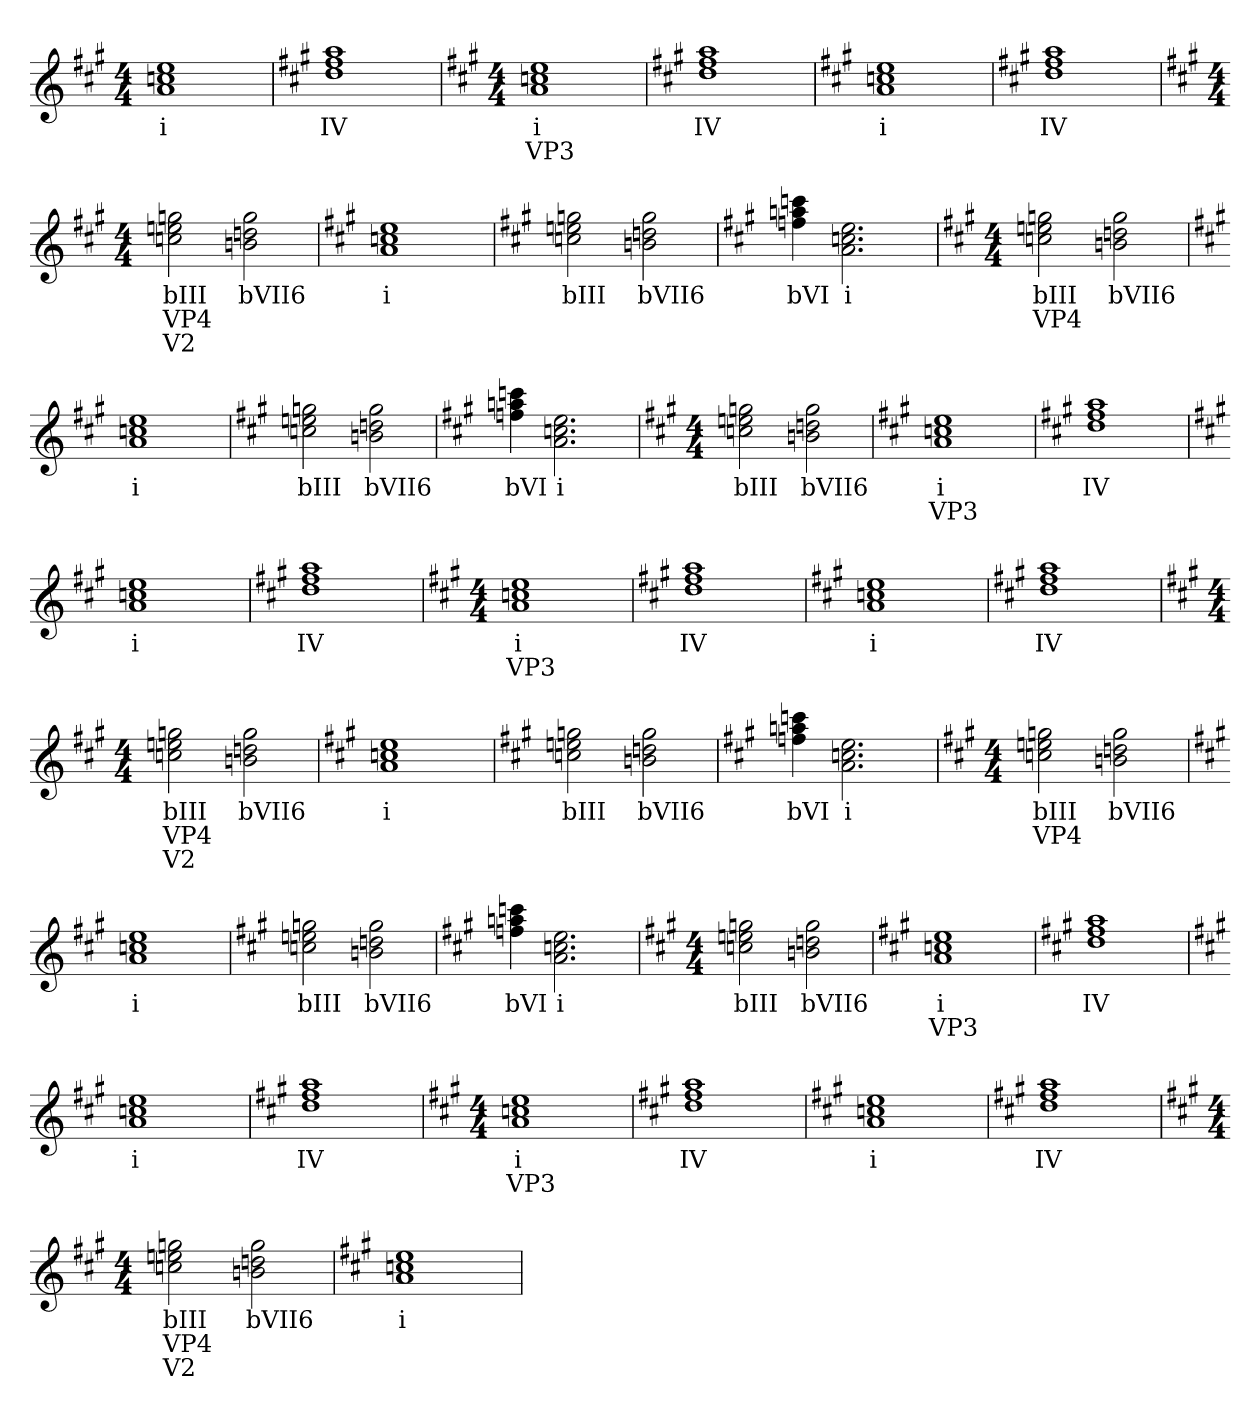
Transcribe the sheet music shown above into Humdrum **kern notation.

**kern	**text	**text	**text
*part1	*part1	*part1	*part1
*staff1	*staff1	*staff1	*staff1
*k[f#c#g#]	*	*	*
*A:	*	*	*
*M4/4	*	*	*
=	=	=	=
1a 1ccn 1ee	i	.	.
=	=	=	=
*k[f#c#g#]	*	*	*
*A:	*	*	*
1dd 1ff# 1aa	IV	.	.
=	=	=	=
*k[f#c#g#]	*	*	*
*A:	*	*	*
*M4/4	*	*	*
1a 1ccn 1ee	i	VP3	.
=	=	=	=
*k[f#c#g#]	*	*	*
*A:	*	*	*
1dd 1ff# 1aa	IV	.	.
=	=	=	=
*k[f#c#g#]	*	*	*
*A:	*	*	*
1a 1ccn 1ee	i	.	.
=	=	=	=
*k[f#c#g#]	*	*	*
*A:	*	*	*
1dd 1ff# 1aa	IV	.	.
=	=	=	=
*k[f#c#g#]	*	*	*
*A:	*	*	*
*M4/4	*	*	*
2ccn 2een 2ggn	bIII	VP4	V2
2bn 2ddn 2gg	bVII6	.	.
=	=	=	=
*k[f#c#g#]	*	*	*
*A:	*	*	*
1a 1ccn 1ee	i	.	.
=	=	=	=
*k[f#c#g#]	*	*	*
*A:	*	*	*
2ccn 2een 2ggn	bIII	.	.
2bn 2ddn 2gg	bVII6	.	.
=	=	=	=
*k[f#c#g#]	*	*	*
*A:	*	*	*
4ffn 4aan 4cccn	bVI	.	.
2.a 2.ccn 2.ee	i	.	.
=	=	=	=
*k[f#c#g#]	*	*	*
*A:	*	*	*
*M4/4	*	*	*
2ccn 2een 2ggn	bIII	VP4	.
2bn 2ddn 2gg	bVII6	.	.
=	=	=	=
*k[f#c#g#]	*	*	*
*A:	*	*	*
1a 1ccn 1ee	i	.	.
=	=	=	=
*k[f#c#g#]	*	*	*
*A:	*	*	*
2ccn 2een 2ggn	bIII	.	.
2bn 2ddn 2gg	bVII6	.	.
=	=	=	=
*k[f#c#g#]	*	*	*
*A:	*	*	*
4ffn 4aan 4cccn	bVI	.	.
2.a 2.ccn 2.ee	i	.	.
=	=	=	=
*k[f#c#g#]	*	*	*
*A:	*	*	*
*M4/4	*	*	*
2ccn 2een 2ggn	bIII	.	.
2bn 2ddn 2gg	bVII6	.	.
=	=	=	=
*k[f#c#g#]	*	*	*
*A:	*	*	*
1a 1ccn 1ee	i	VP3	.
=	=	=	=
*k[f#c#g#]	*	*	*
*A:	*	*	*
1dd 1ff# 1aa	IV	.	.
=	=	=	=
*k[f#c#g#]	*	*	*
*A:	*	*	*
1a 1ccn 1ee	i	.	.
=	=	=	=
*k[f#c#g#]	*	*	*
*A:	*	*	*
1dd 1ff# 1aa	IV	.	.
=	=	=	=
*k[f#c#g#]	*	*	*
*A:	*	*	*
*M4/4	*	*	*
1a 1ccn 1ee	i	VP3	.
=	=	=	=
*k[f#c#g#]	*	*	*
*A:	*	*	*
1dd 1ff# 1aa	IV	.	.
=	=	=	=
*k[f#c#g#]	*	*	*
*A:	*	*	*
1a 1ccn 1ee	i	.	.
=	=	=	=
*k[f#c#g#]	*	*	*
*A:	*	*	*
1dd 1ff# 1aa	IV	.	.
=	=	=	=
*k[f#c#g#]	*	*	*
*A:	*	*	*
*M4/4	*	*	*
2ccn 2een 2ggn	bIII	VP4	V2
2bn 2ddn 2gg	bVII6	.	.
=	=	=	=
*k[f#c#g#]	*	*	*
*A:	*	*	*
1a 1ccn 1ee	i	.	.
=	=	=	=
*k[f#c#g#]	*	*	*
*A:	*	*	*
2ccn 2een 2ggn	bIII	.	.
2bn 2ddn 2gg	bVII6	.	.
=	=	=	=
*k[f#c#g#]	*	*	*
*A:	*	*	*
4ffn 4aan 4cccn	bVI	.	.
2.a 2.ccn 2.ee	i	.	.
=	=	=	=
*k[f#c#g#]	*	*	*
*A:	*	*	*
*M4/4	*	*	*
2ccn 2een 2ggn	bIII	VP4	.
2bn 2ddn 2gg	bVII6	.	.
=	=	=	=
*k[f#c#g#]	*	*	*
*A:	*	*	*
1a 1ccn 1ee	i	.	.
=	=	=	=
*k[f#c#g#]	*	*	*
*A:	*	*	*
2ccn 2een 2ggn	bIII	.	.
2bn 2ddn 2gg	bVII6	.	.
=	=	=	=
*k[f#c#g#]	*	*	*
*A:	*	*	*
4ffn 4aan 4cccn	bVI	.	.
2.a 2.ccn 2.ee	i	.	.
=	=	=	=
*k[f#c#g#]	*	*	*
*A:	*	*	*
*M4/4	*	*	*
2ccn 2een 2ggn	bIII	.	.
2bn 2ddn 2gg	bVII6	.	.
=	=	=	=
*k[f#c#g#]	*	*	*
*A:	*	*	*
1a 1ccn 1ee	i	VP3	.
=	=	=	=
*k[f#c#g#]	*	*	*
*A:	*	*	*
1dd 1ff# 1aa	IV	.	.
=	=	=	=
*k[f#c#g#]	*	*	*
*A:	*	*	*
1a 1ccn 1ee	i	.	.
=	=	=	=
*k[f#c#g#]	*	*	*
*A:	*	*	*
1dd 1ff# 1aa	IV	.	.
=	=	=	=
*k[f#c#g#]	*	*	*
*A:	*	*	*
*M4/4	*	*	*
1a 1ccn 1ee	i	VP3	.
=	=	=	=
*k[f#c#g#]	*	*	*
*A:	*	*	*
1dd 1ff# 1aa	IV	.	.
=	=	=	=
*k[f#c#g#]	*	*	*
*A:	*	*	*
1a 1ccn 1ee	i	.	.
=	=	=	=
*k[f#c#g#]	*	*	*
*A:	*	*	*
1dd 1ff# 1aa	IV	.	.
=	=	=	=
*k[f#c#g#]	*	*	*
*A:	*	*	*
*M4/4	*	*	*
2ccn 2een 2ggn	bIII	VP4	V2
2bn 2ddn 2gg	bVII6	.	.
=	=	=	=
*k[f#c#g#]	*	*	*
*A:	*	*	*
1a 1ccn 1ee	i	.	.
=	=	=	=
*-	*-	*-	*-
